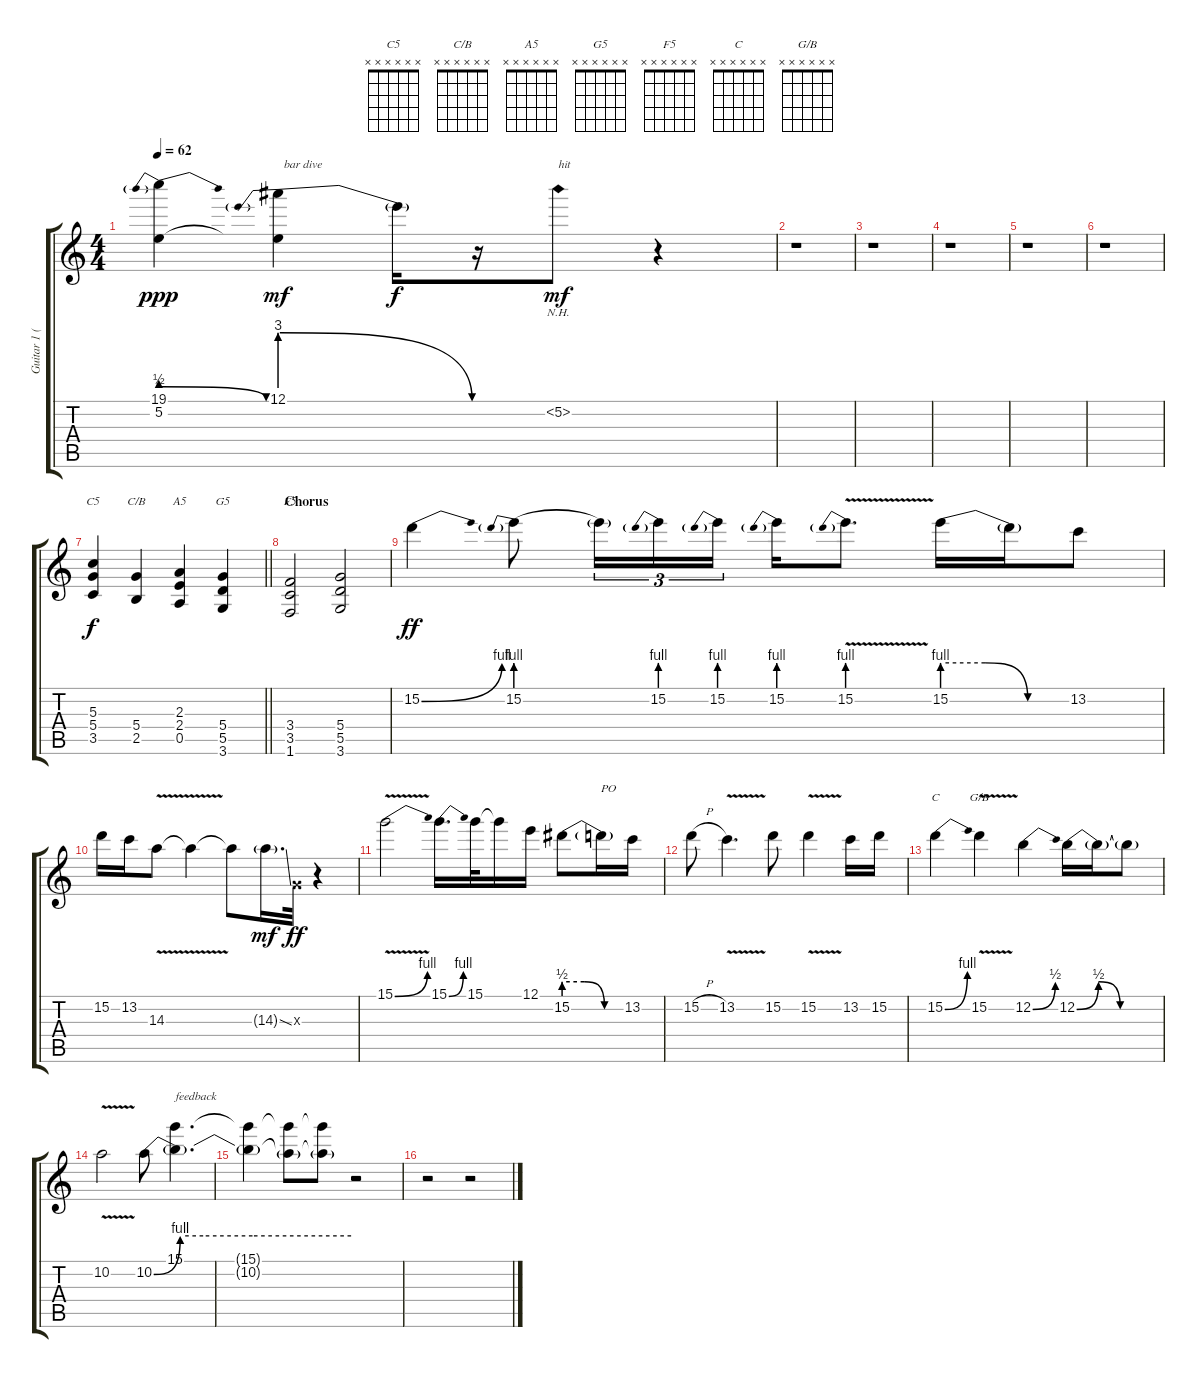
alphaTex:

\track ("Guitar 1 (Slash)" "Guitar 1 (") {instrument overdrivenguitar}
\staff {score tabs}
\tuning (E4 B3 G3 D3 A2 E2) {hide}
\chord ("C5" x x x x x x)
\chord ("C/B" x x x x x x)
\chord ("A5" x x x x x x)
\chord ("G5" x x x x x x)
\chord ("F5" x x x x x x)
\chord ("C" x x x x x x)
\chord ("G/B" x x x x x x)
\ts (4 4)
\tempo 62
\clef g2
\ks c
(19.1{be (prebendrelease 0 2 60 0)} 5.2).4{dy ppp} (12.1{be (prebendrelease 0 12 60 0)} 5.2{t}).4{txt "  bar dive" dy mf} 12.1{t}.16{dy f} r.16 5.2{nh}.8{txt "hit" dy mf} r.4 |
r.1 |
r.1 |
r.1 |
r.1 |
r.1 |
\barLineRight lightlight
(5.3 5.4 3.5).4{ch "C5" dy f} (5.4 2.5).4{ch "C/B"} (2.3 2.4 0.5).4{ch "A5"} (5.4 5.5 3.6).4{ch "G5"} |
\section ("" "Chorus")
(3.4 3.5 1.6).2{ch "F5"} (5.4 5.5 3.6).2 |
15.2{be (bend 0 0 60 4)}.4{dy ff} 15.2{be (prebend 0 4 60 4)}.8 15.2{t}.16{tu (3 2)} 15.2{be (prebend 0 4 60 4)}.16{tu (3 2)} 15.2{be (prebend 0 4 60 4)}.16{tu (3 2)} 15.2{be (prebend 0 4 60 4)}.16 15.2{be (prebend 0 4 60 4) v}.8{d} 15.2{be (custom 0 4 20 4 40 0 60 0)}.16 15.2{t}.16 13.2.8 |
15.2.16 13.2.16 14.3{v}.8 14.3{t}.4 14.3{t}.8 14.3{ss g}.16{d dy mf} 0.3{x}.32{dy ff} r.4 |
15.1{be (bend 0 0 60 4) v}.2 15.1{be (bend 0 0 60 4)}.16{d} 15.1.32 15.1{t}.16 12.1.16 15.2{be (custom 0 2 20 2 40 0 60 0)}.8 15.2{t}.16{txt "PO"} 13.2.16 |
15.2{h}.8 13.2{v}.4{d} 15.2.8 15.2{v}.4 13.2.16 15.2.16 |
15.2{be (bend 0 0 60 4)}.4{ch "C"} 15.2{v}.4{ch "G/B"} 12.2{be (bend 0 0 60 2)}.4 12.2{be (custom 0 0 15 2 30 0 45 0 60 0)}.16 12.2{t}.16 12.2{t}.8 |
10.2{v}.2 10.2{be (custom 0 0 8 4 15 4 30 4 60 4)}.8 (15.1 10.2{t}).4{d txt "feedback"} |
(15.1{t} 10.2{t}).4 (15.1{t} 10.2{t}).8 (15.1{t} 10.2{t}).8 r.2 |
r.2 r.2
